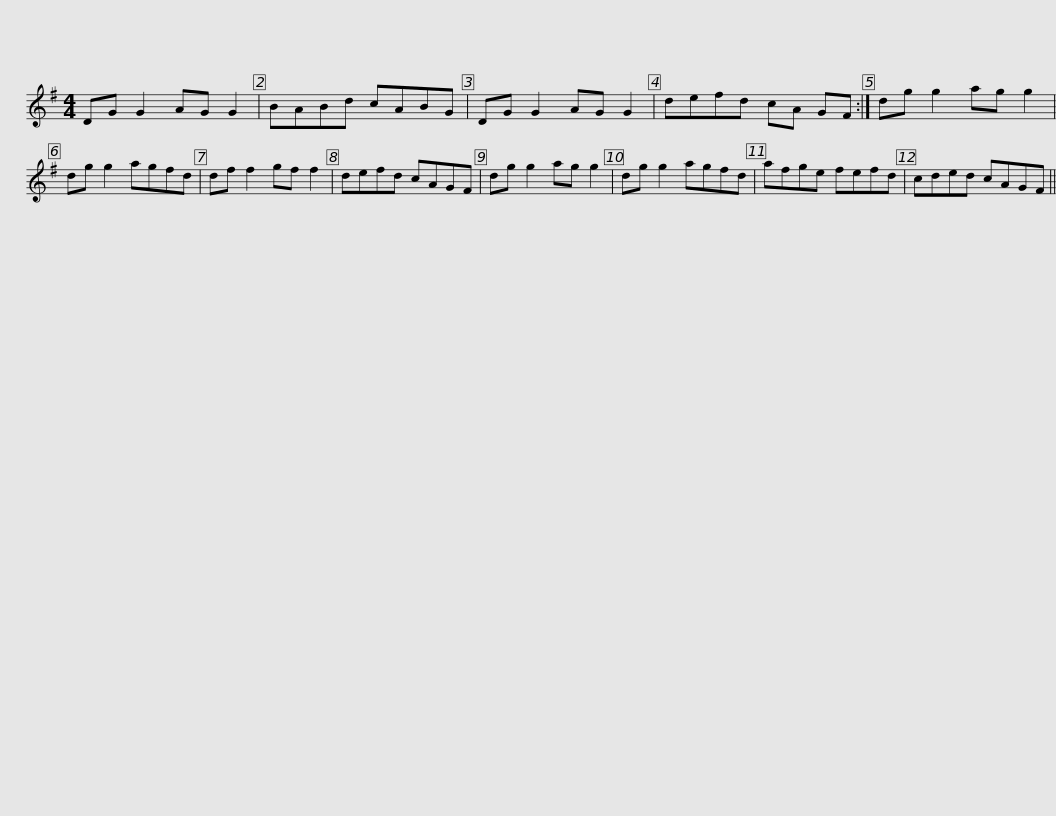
X:1
L:1/8
M:4/4
I:linebreak $
K:G
V:1 treble
V:1
 DG G2 AG G2 | BABd cABG | DG G2 AG G2 | defd cA GF :| dg g2 ag g2 | %5
 dg g2 agfd |$ df f2 gf f2 | defd cAGF | dg g2 ag g2 | dg g2 agfd | %10
 afge fefd | cded cAGF || %12
